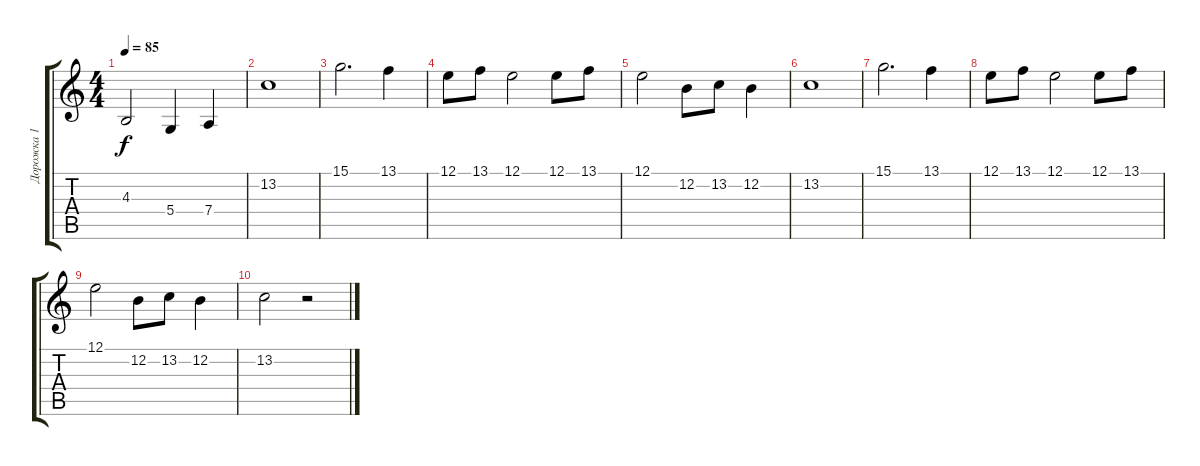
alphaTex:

\track ("Дорожка 1" "Дорожка 1") {instrument brightacousticpiano}
\staff {score tabs}
\tuning (E4 B3 G3 D3 A2 E2) {hide}
\ts (4 4)
\tempo 85
\clef g2
\ks c
4.3.2{dy f} 5.4.4 7.4.4 |
13.2.1 |
15.1.2{d} 13.1.4 |
12.1.8 13.1.8 12.1.2 12.1.8 13.1.8 |
12.1.2 12.2.8 13.2.8 12.2.4 |
13.2.1 |
15.1.2{d} 13.1.4 |
12.1.8 13.1.8 12.1.2 12.1.8 13.1.8 |
12.1.2 12.2.8 13.2.8 12.2.4 |
13.2.2 r.2
